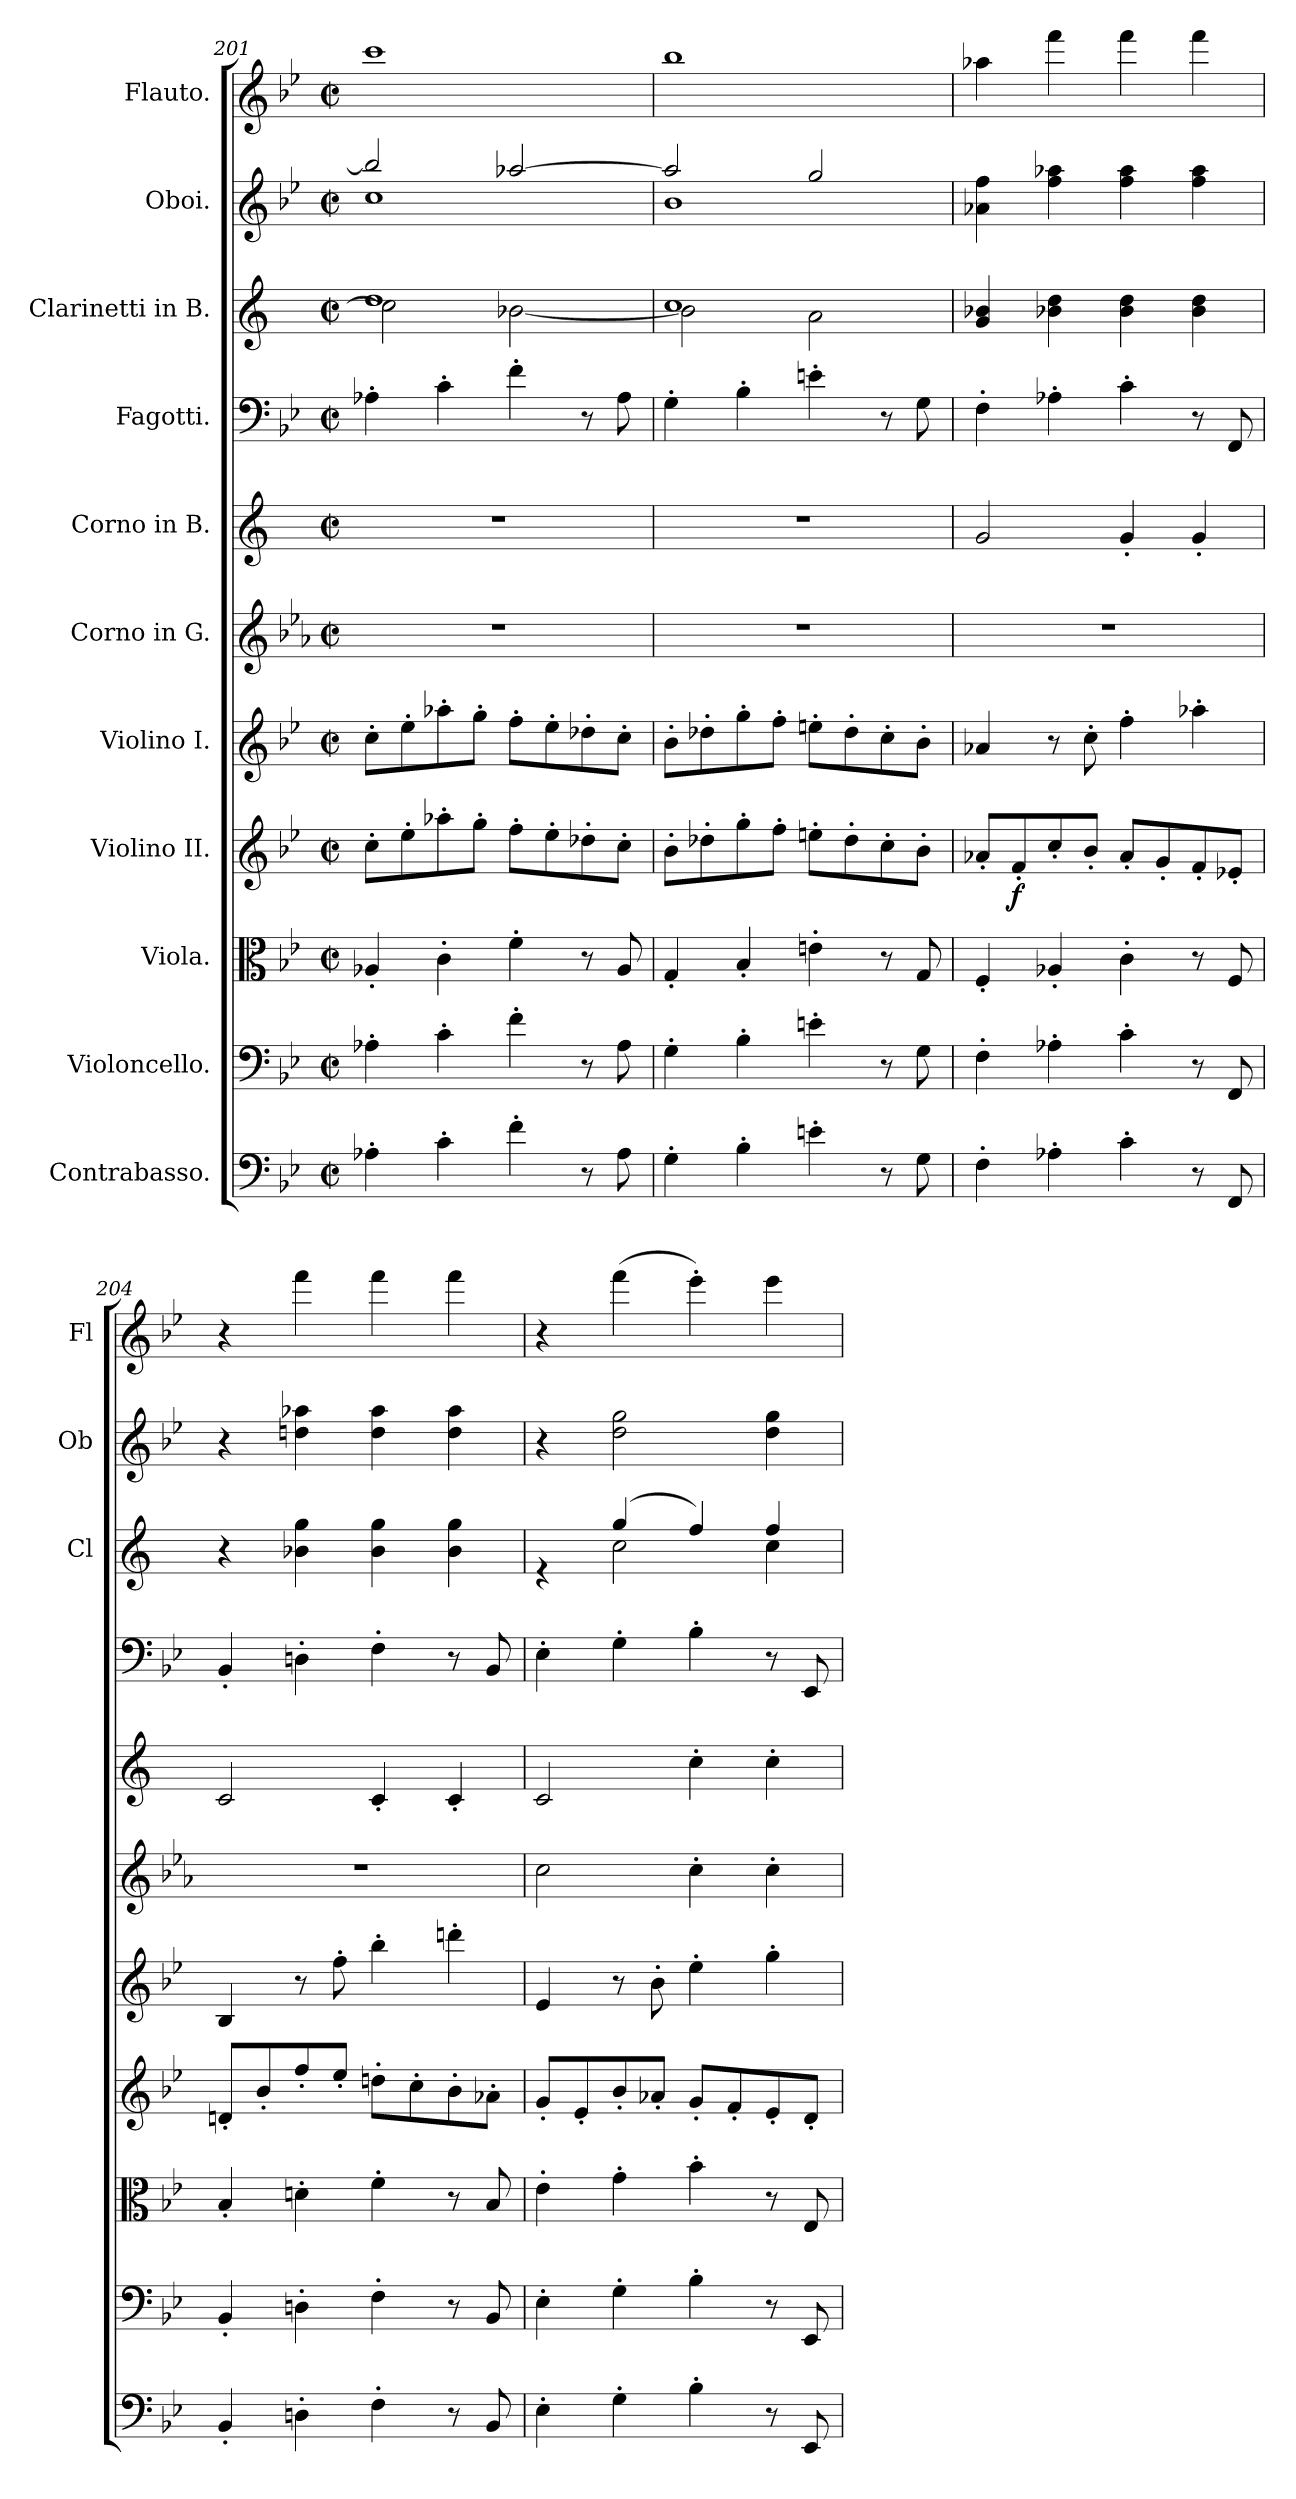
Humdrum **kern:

**kern	**kern	**kern	**kern	**dynam	**kern	**kern	**kern	**kern	**kern	**kern	**kern
*part11	*part10	*part9	*part8	*part8	*part7	*part6	*part5	*part4	*part3	*part2	*part1
*staff11	*staff10	*staff9	*staff8	*staff8	*staff7	*staff6	*staff5	*staff4	*staff3	*staff2	*staff1
*I"Contrabasso.	*I"Violoncello.	*I"Viola.	*I"Violino II.	*	*I"Violino I.	*I"Corno in G.	*I"Corno in B.	*I"Fagotti.	*I"Clarinetti in B.	*I"Oboi.	*I"Flauto.
*	*	*	*	*	*	*	*	*	*I'Cl	*I'Ob	*I'Fl
*clefF4	*clefF4	*clefC3	*clefG2	*	*clefG2	*clefG2	*clefG2	*clefF4	*clefG2	*clefG2	*clefG2
*ITrd7c12	*	*	*	*	*	*ITrd3c5	*ITrd1c2	*	*ITrd1c2	*	*
*k[b-e-]	*k[b-e-]	*k[b-e-]	*k[b-e-]	*	*k[b-e-]	*k[b-e-]	*k[b-e-]	*k[b-e-]	*k[b-e-]	*k[b-e-]	*k[b-e-]
*M2/2	*M2/2	*M2/2	*M2/2	*	*M2/2	*M2/2	*M2/2	*M2/2	*M2/2	*M2/2	*M2/2
*met(c|)	*met(c|)	*met(c|)	*met(c|)	*	*met(c|)	*met(c|)	*met(c|)	*met(c|)	*met(c|)	*met(c|)	*met(c|)
=201	=201	=201	=201	=201	=201	=201	=201	=201	=201	=201	=201
*	*	*	*	*	*	*	*	*	*^	*^	*
4AA-X'\	4A-X'\	4A-X'/	8cc'\L	.	8cc'\L	1r	1r	4A-X'\	1cc	2b-\]	2bb-/]	1cc	1ccc
.	.	.	8ee-'\	.	8ee-'\	.	.	.	.	.	.	.	.
4C'\	4c'\	4c'\	8aa-X'\	.	8aa-X'\	.	.	4c'\	.	.	.	.	.
.	.	.	8gg'\J	.	8gg'\J	.	.	.	.	.	.	.	.
4F'\	4f'\	4f'\	8ff'\L	.	8ff'\L	.	.	4f'\	.	[2a-X\	[2aa-X/	.	.
.	.	.	8ee-'\	.	8ee-'\	.	.	.	.	.	.	.	.
8r	8r	8r	8dd-X'\	.	8dd-X'\	.	.	8r	.	.	.	.	.
8AA-\	8A-\	8A-/	8cc'\J	.	8cc'\J	.	.	8A-\	.	.	.	.	.
=202	=202	=202	=202	=202	=202	=202	=202	=202	=202	=202	=202	=202	=202
4GG'\	4G'\	4G'/	8b-'\L	.	8b-'\L	1r	1r	4G'\	1b-	2a-\]	2aa-/]	1b-	1bb-
.	.	.	8dd-X'\	.	8dd-X'\	.	.	.	.	.	.	.	.
4BB-'\	4B-'\	4B-'/	8gg'\	.	8gg'\	.	.	4B-'\	.	.	.	.	.
.	.	.	8ff'\J	.	8ff'\J	.	.	.	.	.	.	.	.
4En'\	4en'\	4en'\	8een'\L	.	8een'\L	.	.	4en'\	.	2g\	2gg/	.	.
.	.	.	8dd-'\	.	8dd-'\	.	.	.	.	.	.	.	.
8r	8r	8r	8cc'\	.	8cc'\	.	.	8r	.	.	.	.	.
8GG\	8G\	8G/	8b-'\J	.	8b-'\J	.	.	8G\	.	.	.	.	.
*	*	*	*	*	*	*	*	*	*v	*v	*	*	*
*	*	*	*	*	*	*	*	*	*	*v	*v	*
=203	=203	=203	=203	=203	=203	=203	=203	=203	=203	=203	=203
4FF'\	4F'\	4F'/	8a-X'/L	.	4a-X/	1r	2f/	4F'\	4f/ 4a-X/	4a-X\ 4ff\	4aa-X\
!	!	!	!	!LO:DY:b	!	!	!	!	!	!	!
.	.	.	8f'/	f	.	.	.	.	.	.	.
4AA-X'\	4A-X'\	4A-X'/	8cc'/	.	8r	.	.	4A-X'\	4a-X\ 4cc\	4ff\ 4aa-X\	4fff\
.	.	.	8b-'/J	.	8cc'\	.	.	.	.	.	.
4C'\	4c'\	4c'\	8a-'/L	.	4ff'\	.	4f'/	4c'\	4a-\ 4cc\	4ff\ 4aa-\	4fff\
.	.	.	8g'/	.	.	.	.	.	.	.	.
8r	8r	8r	8f'/	.	4aa-X'\	.	4f'/	8r	4a-\ 4cc\	4ff\ 4aa-\	4fff\
8FFF/	8FF/	8F/	8e-X'/J	.	.	.	.	8FF/	.	.	.
=204	=204	=204	=204	=204	=204	=204	=204	=204	=204	=204	=204
4BBB-'/	4BB-'/	4B-'/	8dn'/L	.	4B-/	1r	2B-/	4BB-'/	4r	4r	4r
.	.	.	8b-'/	.	.	.	.	.	.	.	.
4DDn'\	4Dn'\	4dn'\	8ff'/	.	8r	.	.	4Dn'\	4a-X\ 4ff\	4ddn\ 4aa-X\	4fff\
.	.	.	8ee-'/J	.	8ff'\	.	.	.	.	.	.
4FF'\	4F'\	4f'\	8ddn'\L	.	4bb-'\	.	4B-'/	4F'\	4a-\ 4ff\	4dd\ 4aa-\	4fff\
.	.	.	8cc'\	.	.	.	.	.	.	.	.
8r	8r	8r	8b-'\	.	4dddn'\	.	4B-'/	8r	4a-\ 4ff\	4dd\ 4aa-\	4fff\
8BBB-/	8BB-/	8B-/	8a-X'\J	.	.	.	.	8BB-/	.	.	.
=205	=205	=205	=205	=205	=205	=205	=205	=205	=205	=205	=205
*	*	*	*	*	*	*	*	*	*^	*	*
4EE-'\	4E-'\	4e-'\	8g'/L	.	4e-/	2g\	2B-/	4E-'\	4re	4ryy	4r	4r
.	.	.	8e-'/	.	.	.	.	.	.	.	.	.
4GG'\	4G'\	4g'\	8b-'/	.	8r	.	.	4G'\	(>4ff/	2b-\	2dd\ 2gg\	(>4fff\
.	.	.	8a-X'/J	.	8b-'\	.	.	.	.	.	.	.
4BB-'\	4B-'\	4b-'\	8g'/L	.	4ee-'\	4g'\	4b-'\	4B-'\	4ee-/)	.	.	4eee-'\)
.	.	.	8f'/	.	.	.	.	.	.	.	.	.
8r	8r	8r	8e-'/	.	4gg'\	4g'\	4b-'\	8r	4ee-/	4b-\	4dd\ 4gg\	4eee-\
8EEE-/	8EE-/	8E-/	8d'/J	.	.	.	.	8EE-/	.	.	.	.
*	*	*	*	*	*	*	*	*	*v	*v	*	*
=	=	=	=	=	=	=	=	=	=	=	=
*-	*-	*-	*-	*-	*-	*-	*-	*-	*-	*-	*-
